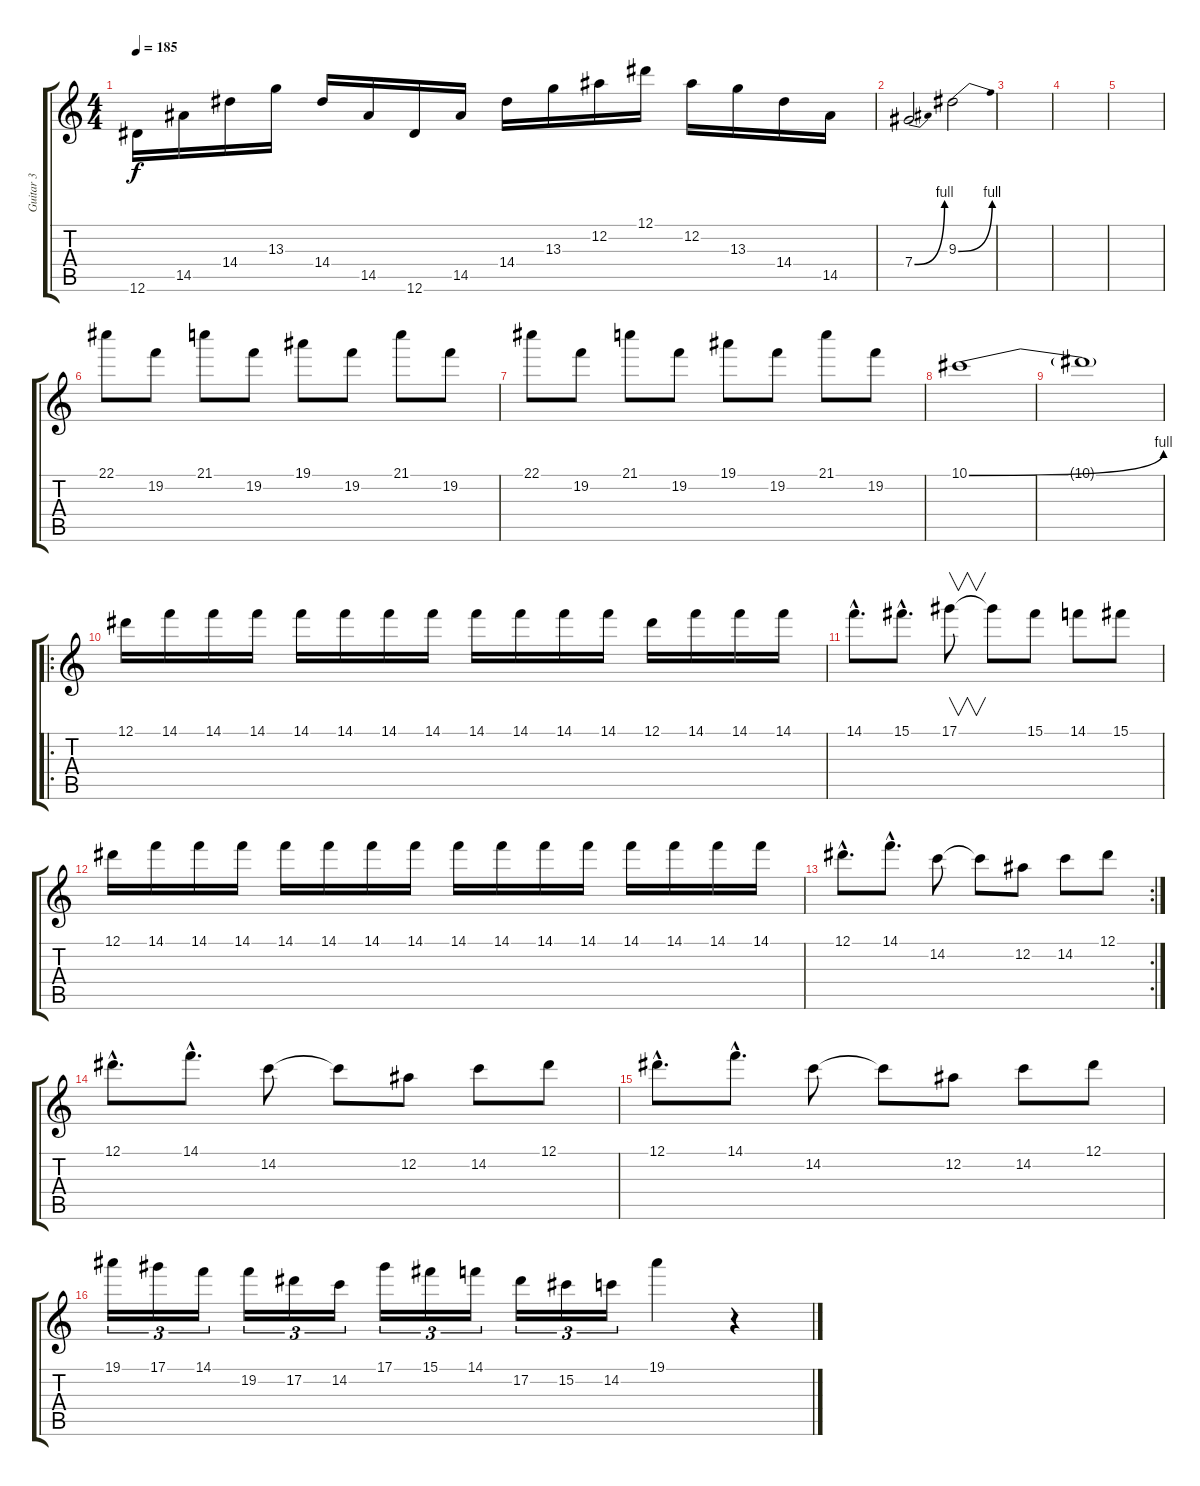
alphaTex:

\track ("Guitar 3" "Guitar 3") {instrument distortionguitar}
\staff {score tabs}
\tuning (Eb4 Bb3 Gb3 Db3 Ab2 Eb2) {hide}
\ts (4 4)
\tempo 185
\clef g2
\ks c
12.6.16{dy f} 14.5.16 14.4.16 13.3.16 14.4.16 14.5.16 12.6.16 14.5.16 14.4.16 13.3.16 12.2.16 12.1.16 12.2.16 13.3.16 14.4.16 14.5.16 |
7.4{be (bend 0 0 60 4)}.2 9.3{be (bend 0 0 60 4)}.2 |
|
|
|
22.1.8 19.2.8 21.1.8 19.2.8 19.1.8 19.2.8 21.1.8 19.2.8 |
22.1.8 19.2.8 21.1.8 19.2.8 19.1.8 19.2.8 21.1.8 19.2.8 |
10.1{be (bend 0 0 60 4)}.1 |
10.1{t}.1 |
\ro
12.1.16{volume 11} 14.1.16 14.1.16 14.1.16 14.1.16 14.1.16 14.1.16 14.1.16 14.1.16 14.1.16 14.1.16 14.1.16 12.1.16 14.1.16 14.1.16 14.1.16 |
14.1{hac}.8{d} 15.1{hac}.8{d} 17.1.8{v} 17.1{t}.8 15.1.8 14.1.8 15.1.8 |
12.1.16 14.1.16 14.1.16 14.1.16 14.1.16 14.1.16 14.1.16 14.1.16 14.1.16 14.1.16 14.1.16 14.1.16 14.1.16 14.1.16 14.1.16 14.1.16 |
\rc 2
12.1{hac}.8{d} 14.1{hac}.8{d} 14.2.8 14.2{t}.8 12.2.8 14.2.8 12.1.8 |
12.1{hac}.8{d} 14.1{hac}.8{d} 14.2.8 14.2{t}.8 12.2.8 14.2.8 12.1.8 |
12.1{hac}.8{d} 14.1{hac}.8{d} 14.2.8 14.2{t}.8 12.2.8 14.2.8 12.1.8 |
19.1.16{tu (3 2)} 17.1.16{tu (3 2)} 14.1.16{tu (3 2)} 19.2.16{tu (3 2)} 17.2.16{tu (3 2)} 14.2.16{tu (3 2)} 17.1.16{tu (3 2)} 15.1.16{tu (3 2)} 14.1.16{tu (3 2)} 17.2.16{tu (3 2)} 15.2.16{tu (3 2)} 14.2.16{tu (3 2)} 19.1.4 r.4
